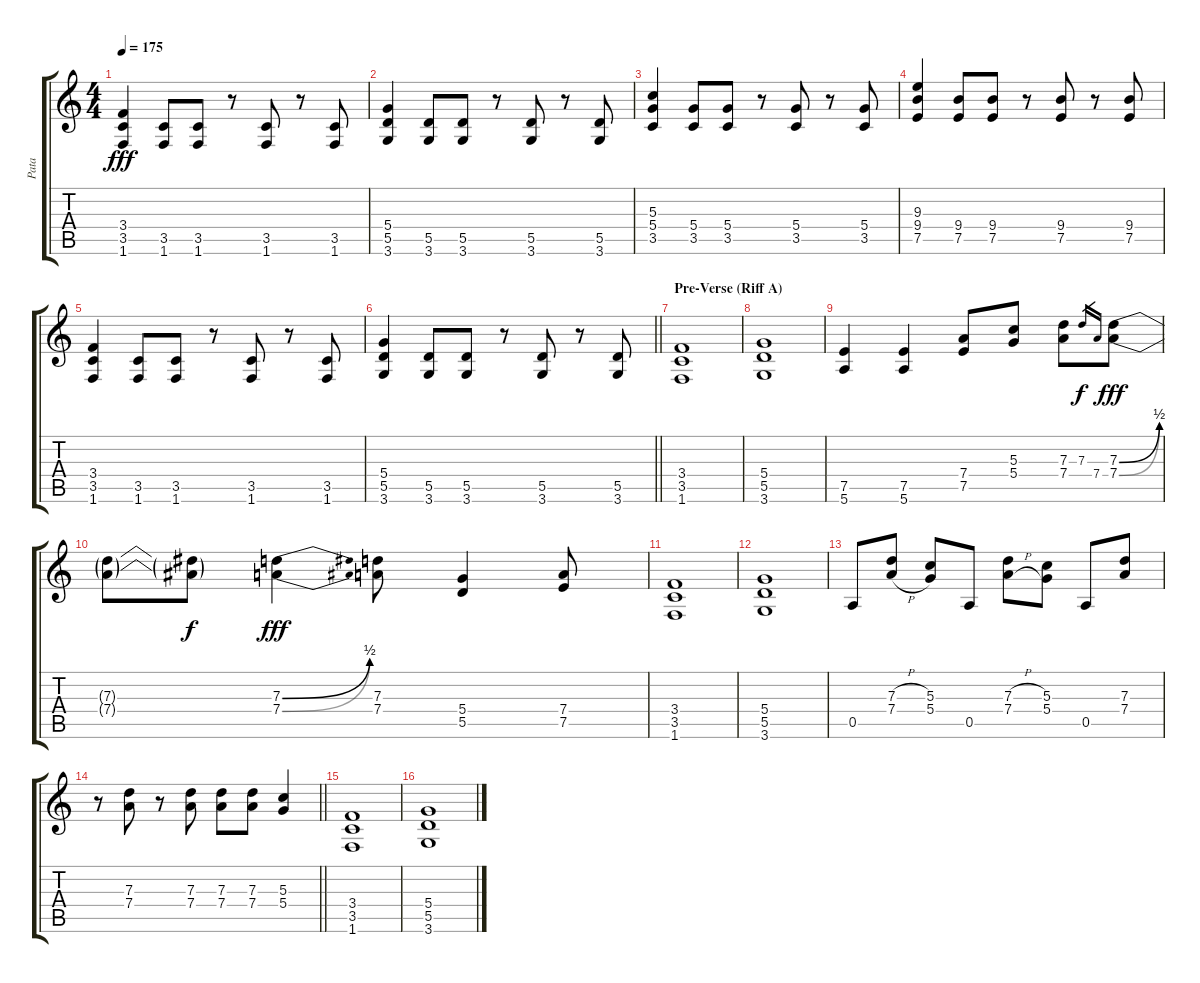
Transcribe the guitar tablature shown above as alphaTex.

\track ("Pata" "Pata") {instrument distortionguitar}
\staff {score tabs}
\tuning (E4 B3 G3 D3 A2 E2) {hide}
\ts (4 4)
\tempo 175
\clef g2
\ks c
(3.4 3.5 1.6).4{dy fff} (3.5 1.6).8 (3.5 1.6).8 r.8 (3.5 1.6).8 r.8 (3.5 1.6).8 |
(5.4 5.5 3.6).4 (5.5 3.6).8 (5.5 3.6).8 r.8 (5.5 3.6).8 r.8 (5.5 3.6).8 |
(5.3 5.4 3.5).4 (5.4 3.5).8 (5.4 3.5).8 r.8 (5.4 3.5).8 r.8 (5.4 3.5).8 |
(9.3 9.4 7.5).4 (9.4 7.5).8 (9.4 7.5).8 r.8 (9.4 7.5).8 r.8 (9.4 7.5).8 |
(3.4 3.5 1.6).4 (3.5 1.6).8 (3.5 1.6).8 r.8 (3.5 1.6).8 r.8 (3.5 1.6).8 |
\barLineRight lightlight
(5.4 5.5 3.6).4 (5.5 3.6).8 (5.5 3.6).8 r.8 (5.5 3.6).8 r.8 (5.5 3.6).8 |
\section ("" "Pre-Verse (Riff A)")
(3.4 3.5 1.6).1 |
(5.4 5.5 3.6).1 |
(7.5 5.6).4 (7.5 5.6).4 (7.4 7.5).8 (5.3 5.4).8 (7.3 7.4).8 7.3.16{gr dy f} 7.4.16{gr} (7.3{be (bend 0 0 60 2)} 7.4{be (bend 0 0 60 2)}).8{dy fff} |
(7.3{t} 7.4{t}).8 (7.3{t} 7.4{t}).8{dy f} (7.3{be (bend 0 0 60 2)} 7.4{be (bend 0 0 60 2)}).4{dy fff} (7.3 7.4).8 (5.4 5.5).4 (7.4 7.5).8 |
(3.4 3.5 1.6).1 |
(5.4 5.5 3.6).1 |
0.5.8 (7.3{h} 7.4{h}).8 (5.3 5.4).8 0.5.8 (7.3{h} 7.4{h}).8 (5.3 5.4).8 0.5.8 (7.3 7.4).8 |
\barLineRight lightlight
r.8 (7.3 7.4).8 r.8 (7.3 7.4).8 (7.3 7.4).8 (7.3 7.4).8 (5.3 5.4).4 |
(3.4 3.5 1.6).1 |
(5.4 5.5 3.6).1
